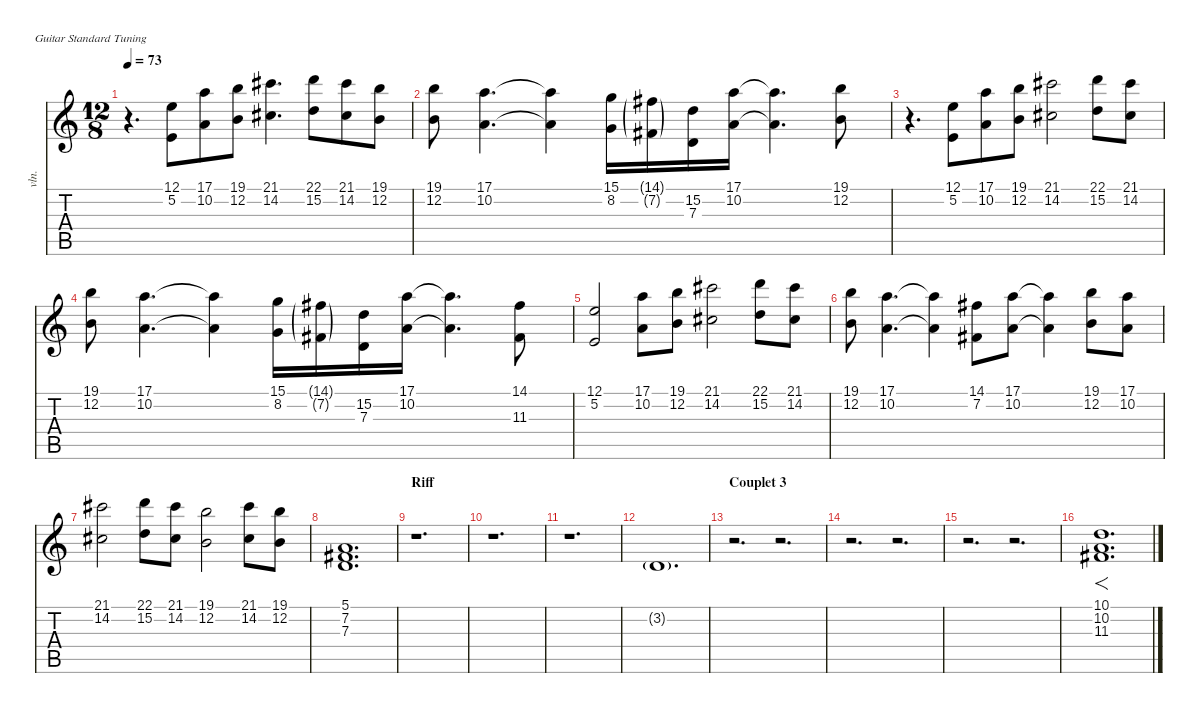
\defaultSystemsLayout 4
\hideDynamics
\bracketExtendMode nobrackets
\otherSystemsTrackNameOrientation horizontal
\track ("Violins" "vln.") {instrument stringensemble1}
\staff {score tabs}
\tuning (E4 B3 G3 D3 A2 E2)
\ts (12 8)
\tempo 73
\clef g2
\ks c
r.4{d dy f instrument tremolostrings beam Down} (12.1 5.2).8{dy fff beam Down} (17.1 10.2).8{beam Down} (19.1 12.2).8{beam Down} (21.1{acc #} 14.2{acc #}).4{d beam Down} (22.1 15.2).8{beam Down} (21.1{acc #} 14.2{acc #}).8{beam Down} (19.1 12.2).8{beam Down} |
(19.1 12.2).8{beam Down} (17.1 10.2).4{d beam Down} (17.1{t} 10.2{t}).4{dy f beam Down} (15.1 8.2).16{dy fff beam Down} (14.1{g acc #} 7.2{g acc #}).16{beam Down} (15.2 7.3).16{beam Down} (17.1 10.2).16{beam Down} (17.1{t} 10.2{t}).4{d dy f beam Down} (19.1 12.2).8{dy fff beam Down} |
r.4{d beam Down} (12.1 5.2).8{beam Down} (17.1 10.2).8{beam Down} (19.1 12.2).8{beam Down} (21.1{acc #} 14.2{acc #}).2{beam Down} (22.1 15.2).8{beam Down} (21.1{acc #} 14.2{acc #}).8{beam Down} |
(19.1 12.2).8{beam Down} (17.1 10.2).4{d beam Down} (17.1{t} 10.2{t}).4{dy f beam Down} (15.1 8.2).16{dy fff beam Down} (14.1{g acc #} 7.2{g acc #}).16{beam Down} (15.2 7.3).16{beam Down} (17.1 10.2).16{beam Down} (17.1{t} 10.2{t}).4{d dy f beam Down} (14.1{acc #} 11.3{acc #}).8{dy fff beam Down} |
(12.1 5.2).2{beam Up} (17.1 10.2).8{beam Down} (19.1 12.2).8{beam Down} (21.1{acc #} 14.2{acc #}).2{beam Down} (22.1 15.2).8{beam Down} (21.1{acc #} 14.2{acc #}).8{beam Down} |
(19.1 12.2).8{beam Down} (17.1 10.2).4{d beam Down} (17.1{t} 10.2{t}).4{dy f beam Down} (14.1{acc #} 7.2{acc #}).8{dy fff beam Down} (17.1 10.2).8{beam Down} (17.1{t} 10.2{t}).4{dy f beam Down} (19.1 12.2).8{dy fff beam Down} (17.1 10.2).8{beam Down} |
(21.1{acc #} 14.2{acc #}).2{beam Down} (22.1 15.2).8{beam Down} (21.1{acc #} 14.2{acc #}).8{beam Down} (19.1 12.2).2{beam Down} (21.1{acc #} 14.2{acc #}).8{beam Down} (19.1 12.2).8{beam Down} |
(5.1 7.2{acc #} 7.3).1{d dy f instrument stringensemble1 beam Up} |
\section ("" "Riff")
r.1{d beam Down} |
r.1{d beam Down} |
r.1{d beam Down} |
3.2{g}.1{d beam Up} |
\section ("" "Couplet 3")
r.2{d beam Down} r.2{d beam Down} |
r.2{d beam Down} r.2{d beam Down} |
r.2{d beam Down} r.2{d beam Down} |
(10.1 10.2 11.3{acc #}).1{f d beam Up}
